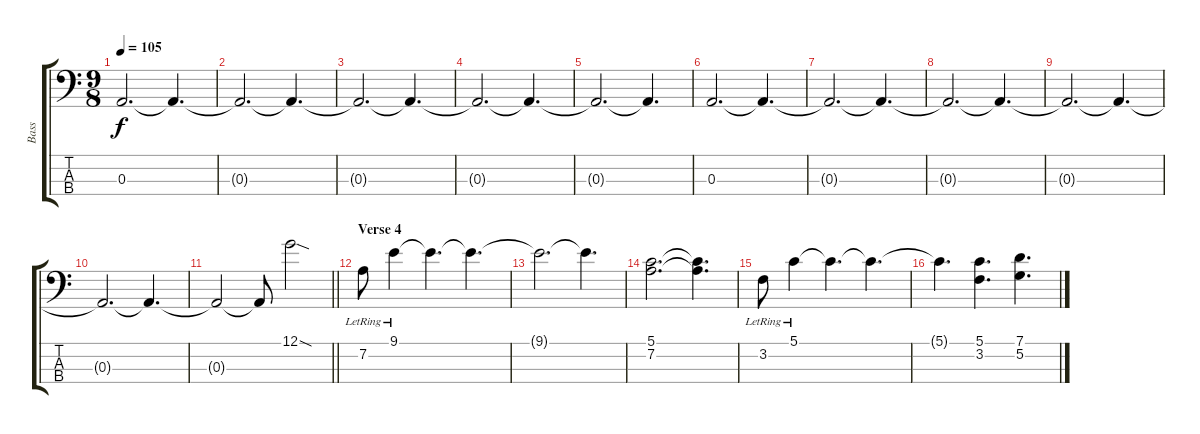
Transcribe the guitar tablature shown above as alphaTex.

\track ("Bass" "Bass") {instrument electricbassfinger}
\staff {score tabs}
\tuning (G2 D2 A1 D1) {hide}
\ts (9 8)
\tempo 105
\clef f4
\ks aminor
0.3{t}.2{d dy f} 0.3{t}.4{d} |
0.3{t}.2{d} 0.3{t}.4{d} |
0.3{t}.2{d} 0.3{t}.4{d} |
0.3{t}.2{d} 0.3{t}.4{d} |
0.3{t}.2{d} 0.3{t}.4{d} |
0.3.2{d} 0.3{t}.4{d} |
0.3{t}.2{d} 0.3{t}.4{d} |
0.3{t}.2{d} 0.3{t}.4{d} |
0.3{t}.2{d} 0.3{t}.4{d} |
0.3{t}.2{d} 0.3{t}.4{d} |
\barLineRight lightlight
0.3{t}.2 0.3{t}.8 12.1{sod}.2 |
\section ("" "Verse 4")
7.2{lr}.8{volume 8} 9.1{lr}.4 9.1{t}.4{d} 9.1{t}.4{d} |
9.1{t}.2{d} 9.1{t}.4{d} |
(5.1 7.2).2{d} (5.1{t} 7.2{t}).4{d} |
3.2{lr}.8 5.1{lr}.4 5.1{t}.4{d} 5.1{t}.4{d} |
5.1{t}.4{d} (5.1 3.2).4{d} (7.1 5.2).4{d}
